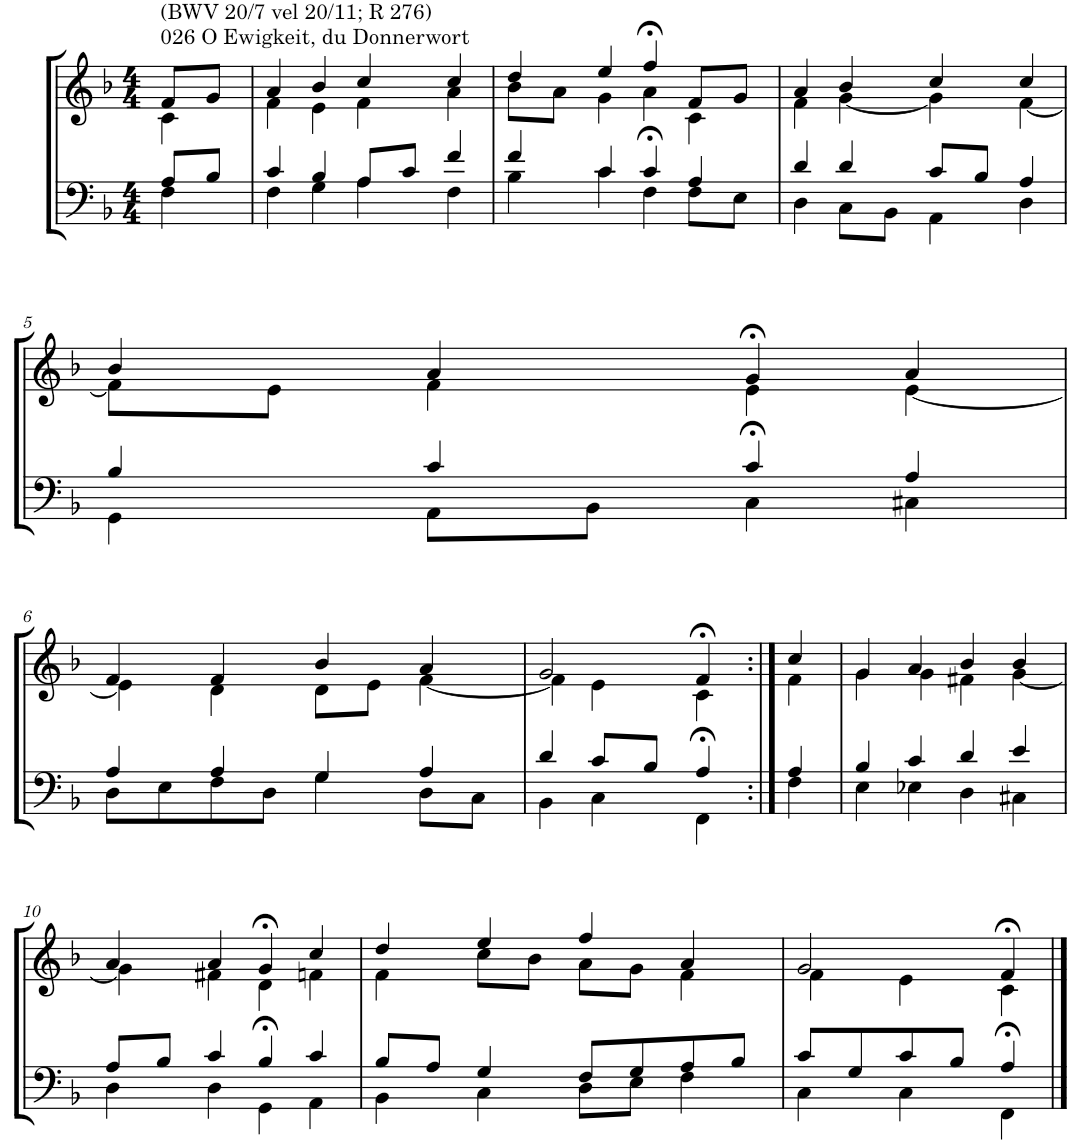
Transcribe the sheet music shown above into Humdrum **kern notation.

**kern	**kern
*part2	*part1
*staff2	*staff1
*I"Tenor/Baß	*I"Sopran/Alt
*clefF4	*clefG2
*k[b-]	*k[b-]
*M4/4	*M4/4
=1	=1
*^	*^
!	!	!LO:TX:a:t=026 O Ewigkeit, du Donnerwort	!
!	!	!LO:TX:a:t=(BWV 20/7 vel 20/11; R 276)	!
8A/L	4F\	8f/L	4c\
8B-/J	.	8g/J	.
=2	=2	=2	=2
4c/	4F\	4a/	4f\
4B-/	4G\	4b-/	4e\
8A/L	4A\	4cc/	4f\
8c/J	.	.	.
4f/	4F\	4cc/	4a\
=3	=3	=3	=3
4f/	4B-\	4dd/	8b-\L
.	.	.	8a\J
4c/	4c\	4ee/	4g\
4c/	4F>\	4ff>/	4a\
4A/	8F\L	8f/L	4c\
.	8E\J	8g/J	.
=4	=4	=4	=4
4d/	4D\	4a/	4f\
4d/	8C\L	4b-/	[4g\
.	8BB-\J	.	.
8c/L	4AA\	4cc/	4g\]
8B-/J	.	.	.
4A/	4D\	4cc/	[4f\
!!LO:LB:g=z	!!
=5	=5	=5	=5
4B-/	4GG\	4b-/	8f\L]
.	.	.	8e\J
4c/	8AA\L	4a/	4f\
.	8BB-\J	.	.
4c/	4C>\	4g>/	4e\
4A/	4C#X\	4a/	[4e\
!!LO:LB:g=z	!!
=6	=6	=6	=6
4A/	8D\L	4f/	4e\]
.	8E\	.	.
4A/	8F\	4f/	4d\
.	8D\J	.	.
4G/	4G\	4b-/	8d\L
.	.	.	8e\J
4A/	8D\L	4a/	[4f\
.	8C\J	.	.
=7	=7	=7	=7
4d/	4BB-\	2g/	4f\]
8c/L	4C\	.	4e\
8B-/J	.	.	.
4A/	4FF>\	4f>/	4c\
=8:|!	=8:|!	=8:|!	=8:|!
4A/	4F\	4cc/	4f\
=9	=9	=9	=9
4B-/	4E\	4g/	4g\
4c/	4E-X\	4a/	4g\
4d/	4D\	4b-/	4f#X\
4e/	4C#X\	4b-/	[4g\
!!LO:LB:g=z	!!
=10	=10	=10	=10
8A/L	4D\	4a/	4g\]
8B-/J	.	.	.
4c/	4D\	4a/	4f#X\
4B-/	4GG>\	4g>/	4d\
4c/	4AA\	4cc/	4fn\
=11	=11	=11	=11
8B-/L	4BB-\	4dd/	4f\
8A/J	.	.	.
4G/	4C\	4ee/	8cc\L
.	.	.	8b-\J
8F/L	8D\L	4ff/	8a\L
8G/	8E\J	.	8g\J
8A/	4F\	4a/	4f\
8B-/J	.	.	.
=12	=12	=12	=12
8c/L	4C\	2g/	4f\
8G/	.	.	.
8c/	4C\	.	4e\
8B-/J	.	.	.
4A/	4FF>\	4f>/	4c\
*v	*v	*	*
*	*v	*v
==	==
*-	*-
